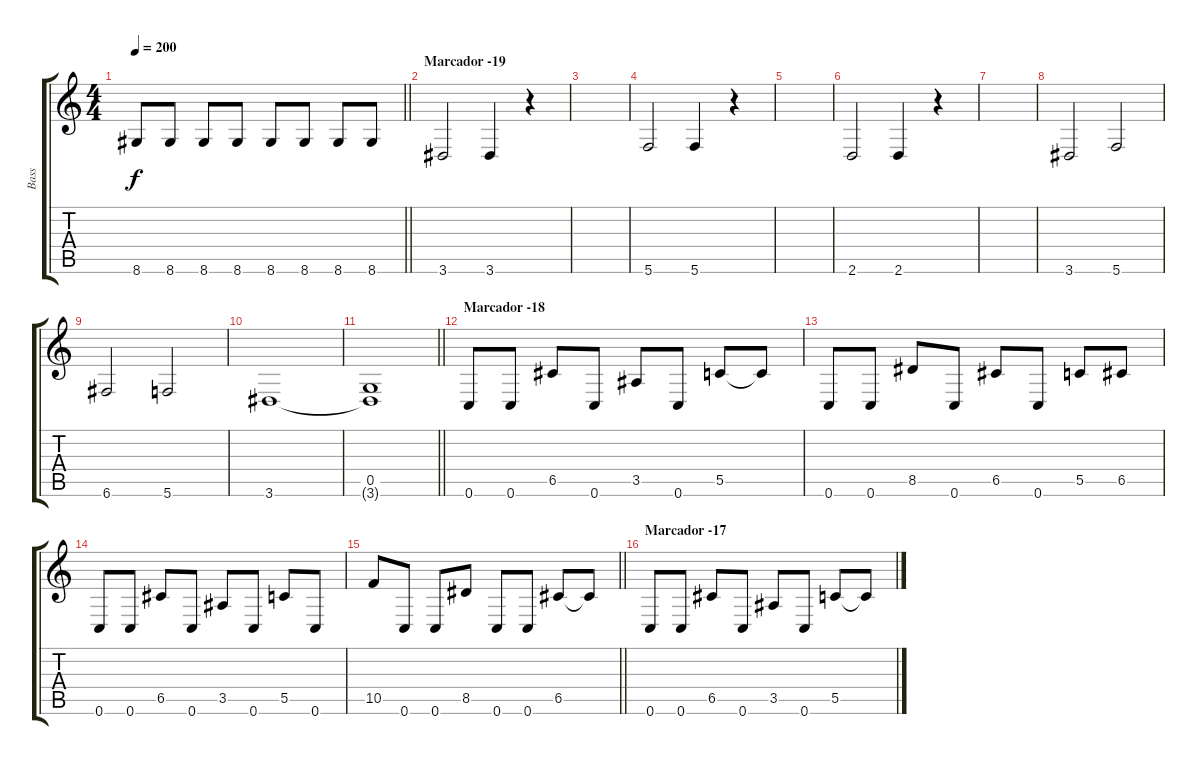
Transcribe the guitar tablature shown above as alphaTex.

\track ("Bass" "Bass") {instrument electricbassfinger}
\staff {score tabs}
\tuning (D4 A3 F3 C3 G2 C2) {hide}
\ts (4 4)
\tempo 200
\clef g2
\barLineRight lightlight
\ks c
8.6.8{dy f} 8.6.8 8.6.8 8.6.8 8.6.8 8.6.8 8.6.8 8.6.8 |
\section ("" "Marcador -19")
3.6.2 3.6.4 r.4 |
|
5.6.2 5.6.4 r.4 |
|
2.6.2 2.6.4 r.4 |
|
3.6.2 5.6.2 |
6.6.2 5.6.2 |
3.6.1 |
\barLineRight lightlight
(0.5 3.6{t}).1 |
\section ("" "Marcador -18")
0.6.8 0.6.8 6.5.8 0.6.8 3.5.8 0.6.8 5.5.8 5.5{t}.8 |
0.6.8 0.6.8 8.5.8 0.6.8 6.5.8 0.6.8 5.5.8 6.5.8 |
0.6.8 0.6.8 6.5.8 0.6.8 3.5.8 0.6.8 5.5.8 0.6.8 |
\barLineRight lightlight
10.5.8 0.6.8 0.6.8 8.5.8 0.6.8 0.6.8 6.5.8 6.5{t}.8 |
\section ("" "Marcador -17")
0.6.8 0.6.8 6.5.8 0.6.8 3.5.8 0.6.8 5.5.8 5.5{t}.8
